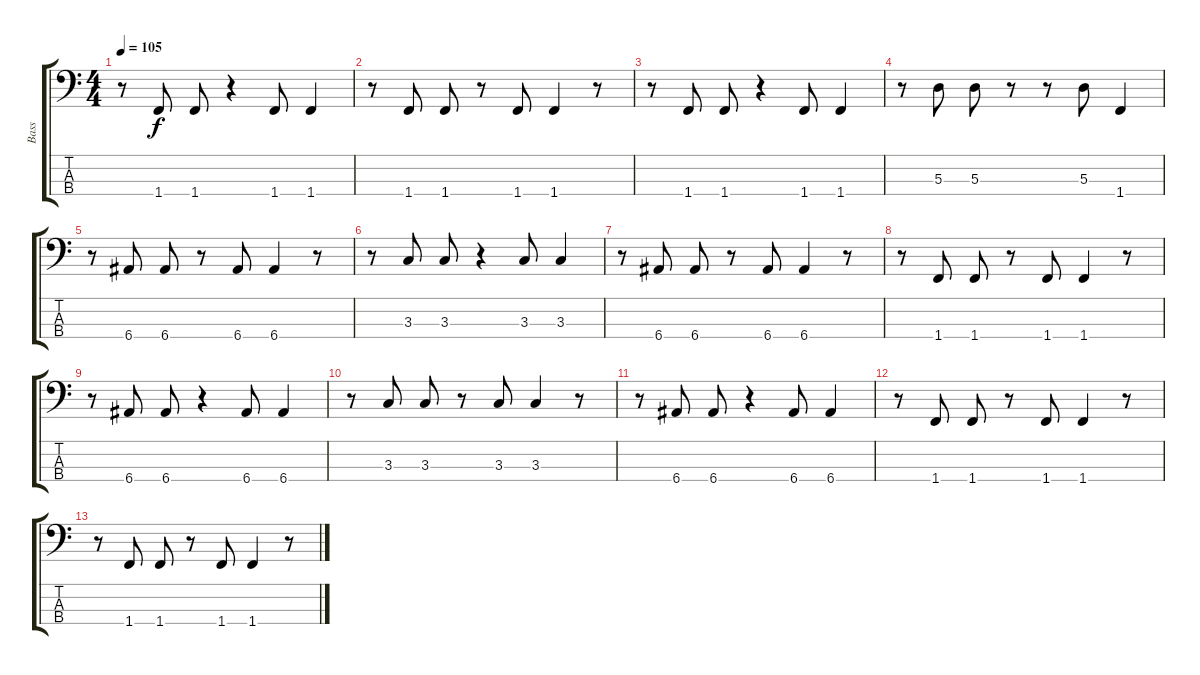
\track ("Bass" "Bass") {instrument electricbassfinger}
\staff {score tabs}
\tuning (G2 D2 A1 E1) {hide}
\ts (4 4)
\tempo 105
\clef f4
\ks c
r.8{dy f} 1.4.8 1.4.8 r.4 1.4.8 1.4.4 |
r.8 1.4.8 1.4.8 r.8 1.4.8 1.4.4 r.8 |
r.8 1.4.8 1.4.8 r.4 1.4.8 1.4.4 |
r.8 5.3.8 5.3.8 r.8 r.8 5.3.8 1.4.4 |
r.8 6.4.8 6.4.8 r.8 6.4.8 6.4.4 r.8 |
r.8 3.3.8 3.3.8 r.4 3.3.8 3.3.4 |
r.8 6.4.8 6.4.8 r.8 6.4.8 6.4.4 r.8 |
r.8 1.4.8 1.4.8 r.8 1.4.8 1.4.4 r.8 |
r.8 6.4.8 6.4.8 r.4 6.4.8 6.4.4 |
r.8 3.3.8 3.3.8 r.8 3.3.8 3.3.4 r.8 |
r.8 6.4.8 6.4.8 r.4 6.4.8 6.4.4 |
r.8 1.4.8 1.4.8 r.8 1.4.8 1.4.4 r.8 |
r.8 1.4.8 1.4.8 r.8 1.4.8 1.4.4 r.8
